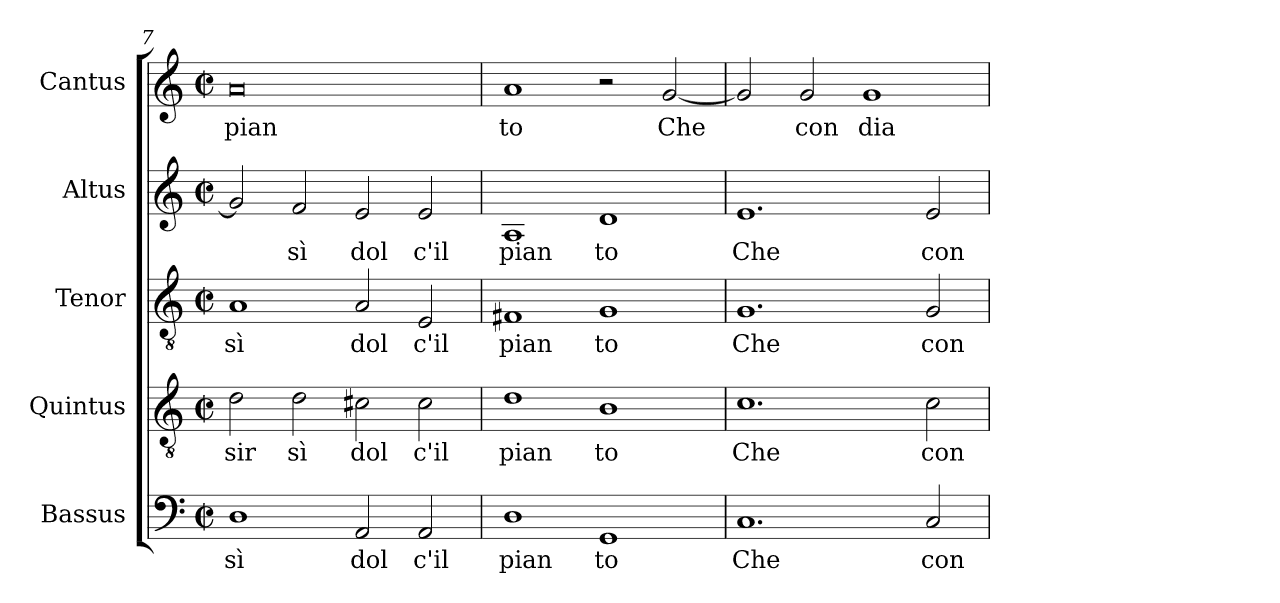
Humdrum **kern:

**kern	**text	**kern	**text	**kern	**text	**kern	**text	**kern	**text
*part5	*part5	*part4	*part4	*part3	*part3	*part2	*part2	*part1	*part1
*staff5	*staff5	*staff4	*staff4	*staff3	*staff3	*staff2	*staff2	*staff1	*staff1
*I"Bassus	*	*I"Quintus	*	*I"Tenor	*	*I"Altus	*	*I"Cantus	*
!!LO:LB:g=z
*clefF4	*	*clefGv2	*	*clefGv2	*	*clefG2	*	*clefG2	*
*k[]	*	*k[]	*	*k[]	*	*k[]	*	*k[]	*
*C:	*	*C:	*	*C:	*	*C:	*	*C:	*
*M2/2	*	*M2/2	*	*M2/2	*	*M2/2	*	*M2/2	*
*met(c|)	*	*met(c|)	*	*met(c|)	*	*met(c|)	*	*met(c|)	*
=7	=7	=7	=7	=7	=7	=7	=7	=7	=7
!	!LO:LY:b:cj	!	!LO:LY:b:cj	!	!LO:LY:b:cj	!	!LO:LY:b	!	!LO:LY:b:cj
1D	sì	2d\	sir	1A	sì	2g/]	.	0a	pian
!	!	!	!LO:LY:b:cj	!	!	!	!LO:LY:b	!	!
.	.	2d\	sì	.	.	2f/	sì	.	.
!	!LO:LY:b:cj	!	!LO:LY:b:cj	!	!LO:LY:b:cj	!	!LO:LY:b	!	!
2AA/	dol	2c#X\	dol	2A/	dol	2e/	dol	.	.
!	!LO:LY:b:cj	!	!LO:LY:b:cj	!	!LO:LY:b:cj	!	!LO:LY:b	!	!
2AA/	c'il	2c#\	c'il	2E/	c'il	2e/	c'il	.	.
=8	=8	=8	=8	=8	=8	=8	=8	=8	=8
!	!LO:LY:b:cj	!	!LO:LY:b:cj	!	!LO:LY:b:cj	!	!LO:LY:b	!	!LO:LY:b:cj
1D	pian	1d	pian	1F#X	pian	1A	pian	1a	to
!	!LO:LY:b:cj	!	!LO:LY:b:cj	!	!LO:LY:b:cj	!	!LO:LY:b	!	!
1GG	to	1B	to	1G	to	1d	to	2r	.
!	!	!	!	!	!	!	!	!	!LO:LY:b:cj
.	.	.	.	.	.	.	.	[<2g/	Che
=9	=9	=9	=9	=9	=9	=9	=9	=9	=9
!	!LO:LY:b:cj	!	!LO:LY:b:cj	!	!LO:LY:b:cj	!	!LO:LY:b	!	!LO:LY:b:cj
1.C	Che	1.c	Che	1.G	Che	1.e	Che	2g/]	.
!	!	!	!	!	!	!	!	!	!LO:LY:b:cj
.	.	.	.	.	.	.	.	2g/	con
!	!	!	!	!	!	!	!	!	!LO:LY:b:cj
.	.	.	.	.	.	.	.	1g	dia
!	!LO:LY:b:cj	!	!LO:LY:b:cj	!	!LO:LY:b:cj	!	!LO:LY:b	!	!
2C/	con	2c\	con	2G/	con	2e/	con	.	.
=	=	=	=	=	=	=	=	=	=
*-	*-	*-	*-	*-	*-	*-	*-	*-	*-
